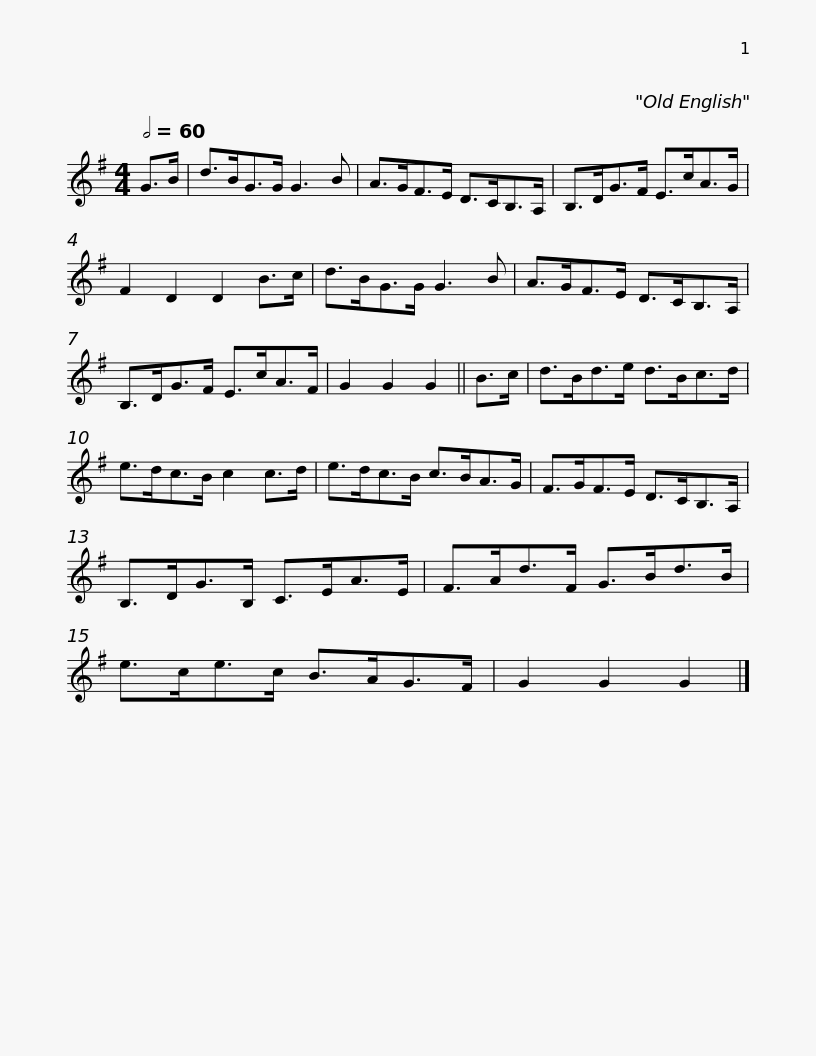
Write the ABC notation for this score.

X:1
L:1/8
Q:1/2=60
M:4/4
I:linebreak $
K:G
V:1 treble
V:1
 G>B | d>BG>G G3 B | A>GF>E D>CB,>A, | B,>DG>F E>cA>G | F2 D2 D2 B>c | %5
 d>BG>G G3 B |$ A>GF>E D>CB,>A, | B,>DG>F E>cA>F | G2 G2 G2 || B>c | %10
 d>Bd>e d>Bc>d | e>dc>B c2 c>d |$ e>dc>B c>BA>G | F>GF>E D>CB,>A, | B,>DG>B, C>EA>E | %15
 F>Ad>F G>Bd>B |$ e>ce>c B>AG>F | G2 G2 G2 |] %18
